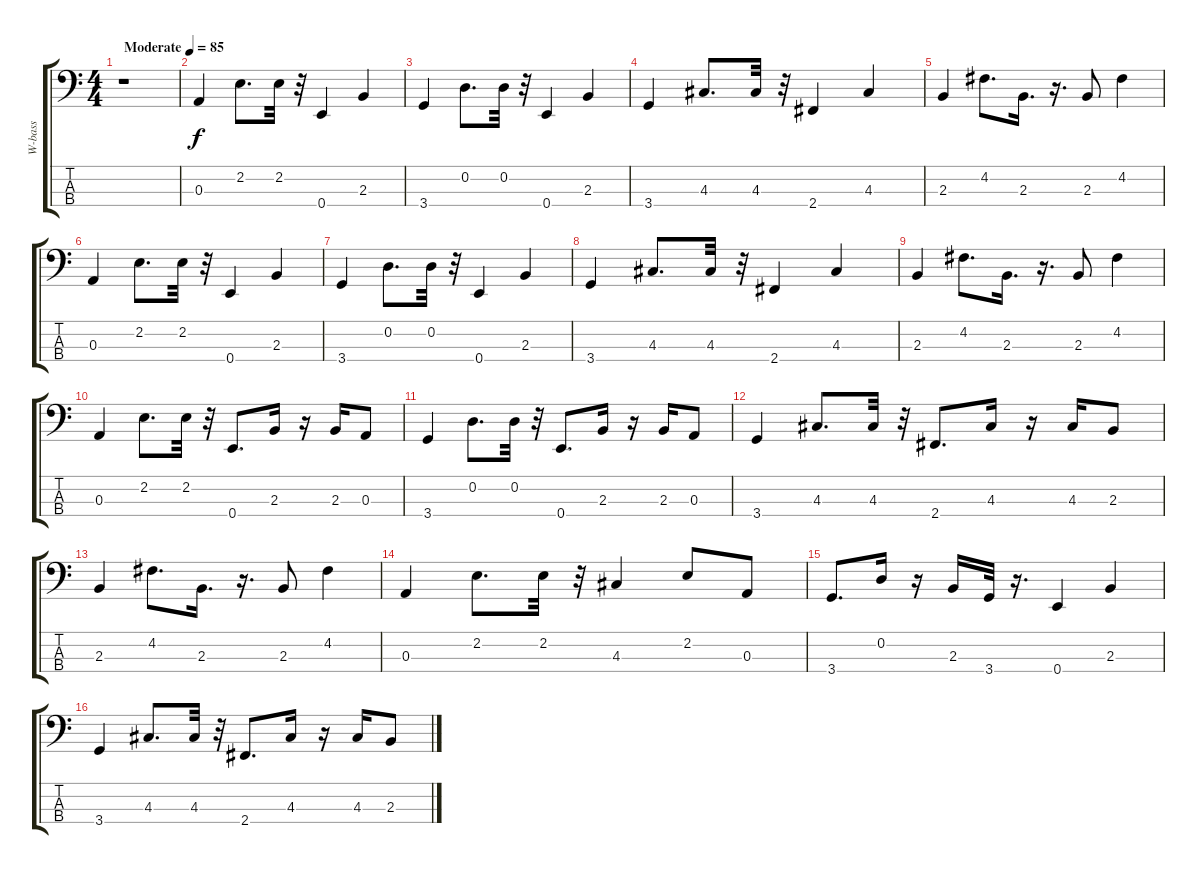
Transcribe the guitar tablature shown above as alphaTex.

\track ("W-bass" "W-bass") {instrument electricbassfinger}
\staff {score tabs}
\tuning (G2 D2 A1 E1) {hide}
\ts (4 4)
\tempo (85 "Moderate")
\clef f4
\ks c
r.1{dy f instrument electricbassfinger} |
0.3.4 2.2.8{d} 2.2.32 r.32 0.4.4 2.3.4 |
3.4.4 0.2.8{d} 0.2.32 r.32 0.4.4 2.3.4 |
3.4.4 4.3.8{d} 4.3.32 r.32 2.4.4 4.3.4 |
2.3.4 4.2.8{d} 2.3.16{d} r.16{d} 2.3.8 4.2.4 |
0.3.4 2.2.8{d} 2.2.32 r.32 0.4.4 2.3.4 |
3.4.4 0.2.8{d} 0.2.32 r.32 0.4.4 2.3.4 |
3.4.4 4.3.8{d} 4.3.32 r.32 2.4.4 4.3.4 |
2.3.4 4.2.8{d} 2.3.16{d} r.16{d} 2.3.8 4.2.4 |
0.3.4 2.2.8{d} 2.2.32 r.32 0.4.8{d} 2.3.16 r.16 2.3.16 0.3.8 |
3.4.4 0.2.8{d} 0.2.32 r.32 0.4.8{d} 2.3.16 r.16 2.3.16 0.3.8 |
3.4.4 4.3.8{d} 4.3.32 r.32 2.4.8{d} 4.3.16 r.16 4.3.16 2.3.8 |
2.3.4 4.2.8{d} 2.3.16{d} r.16{d} 2.3.8 4.2.4 |
0.3.4 2.2.8{d} 2.2.32 r.32 4.3.4 2.2.8 0.3.8 |
3.4.8{d} 0.2.16 r.16 2.3.16 3.4.32 r.16{d} 0.4.4 2.3.4 |
3.4.4 4.3.8{d} 4.3.32 r.32 2.4.8{d} 4.3.16 r.16 4.3.16 2.3.8
